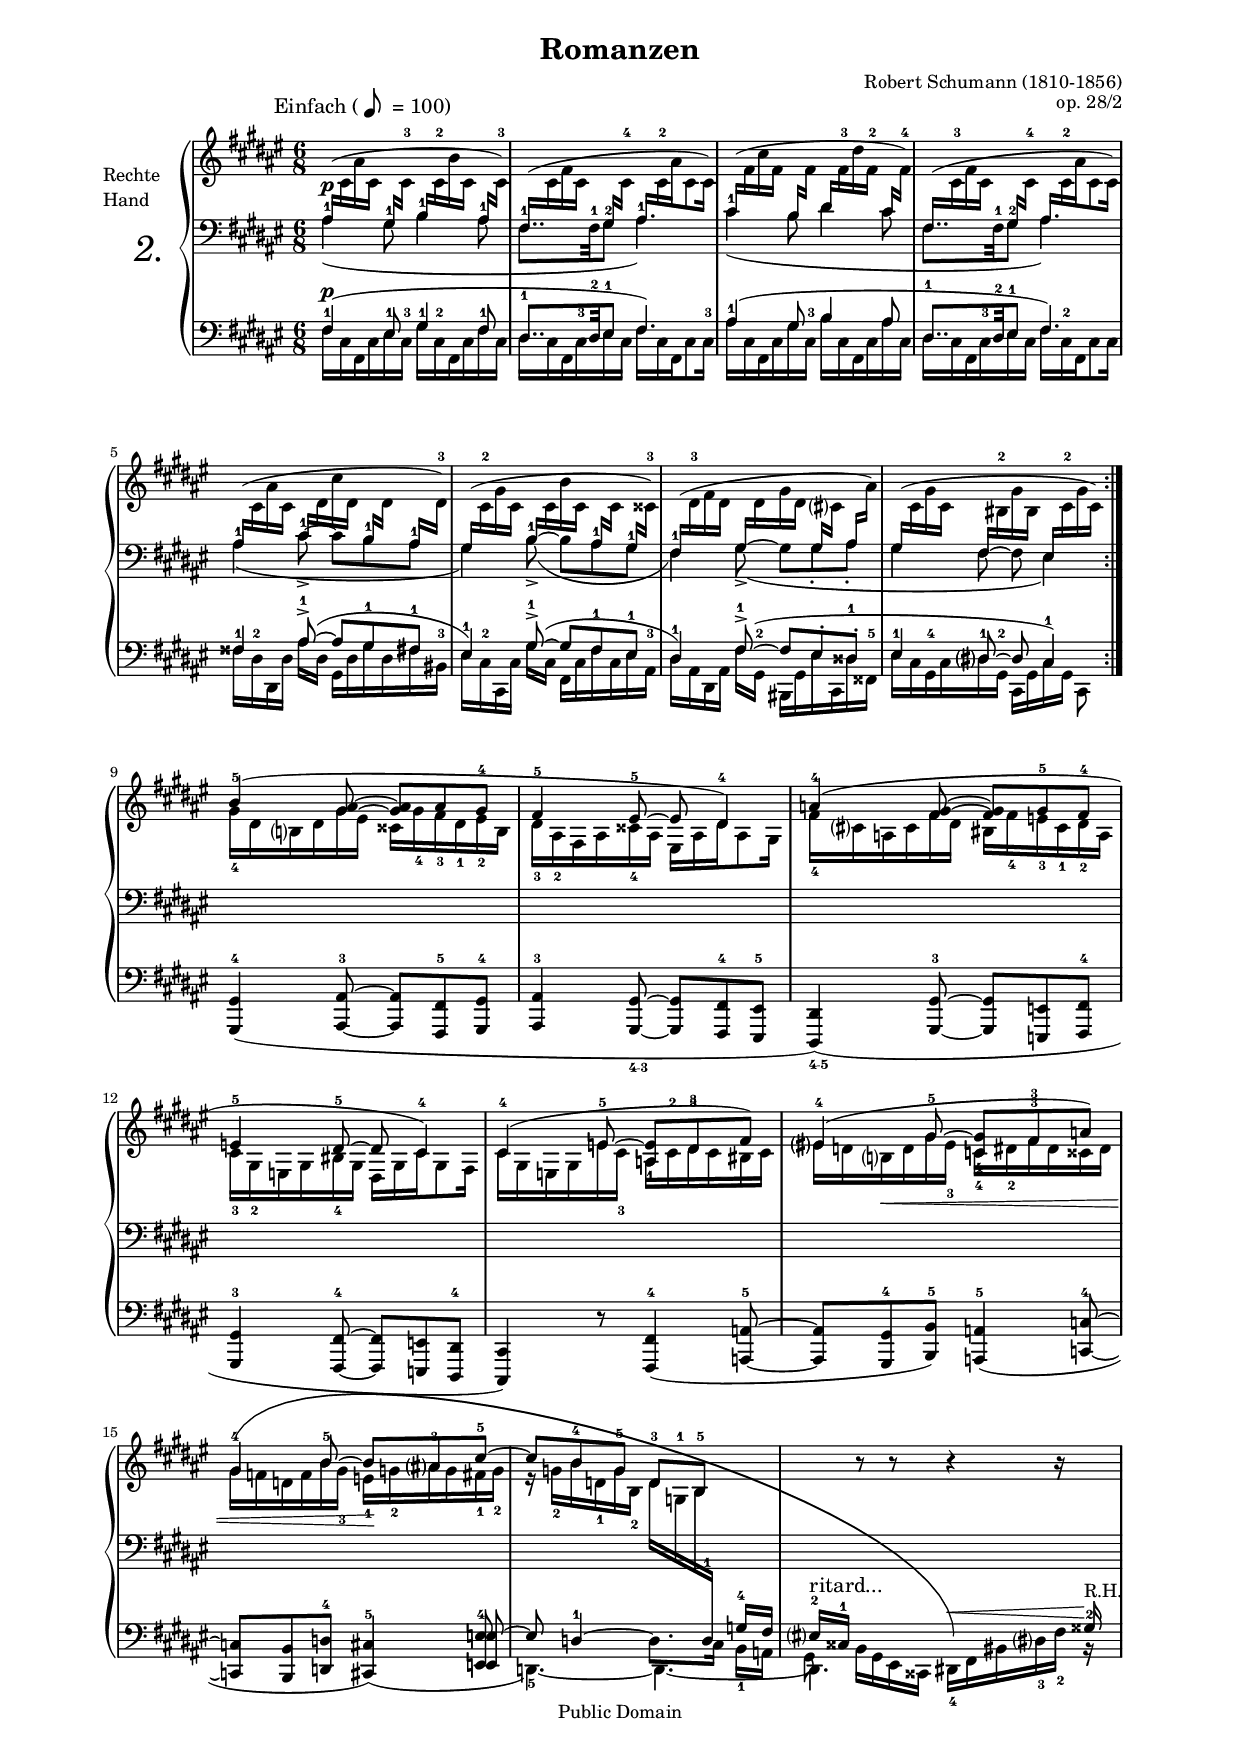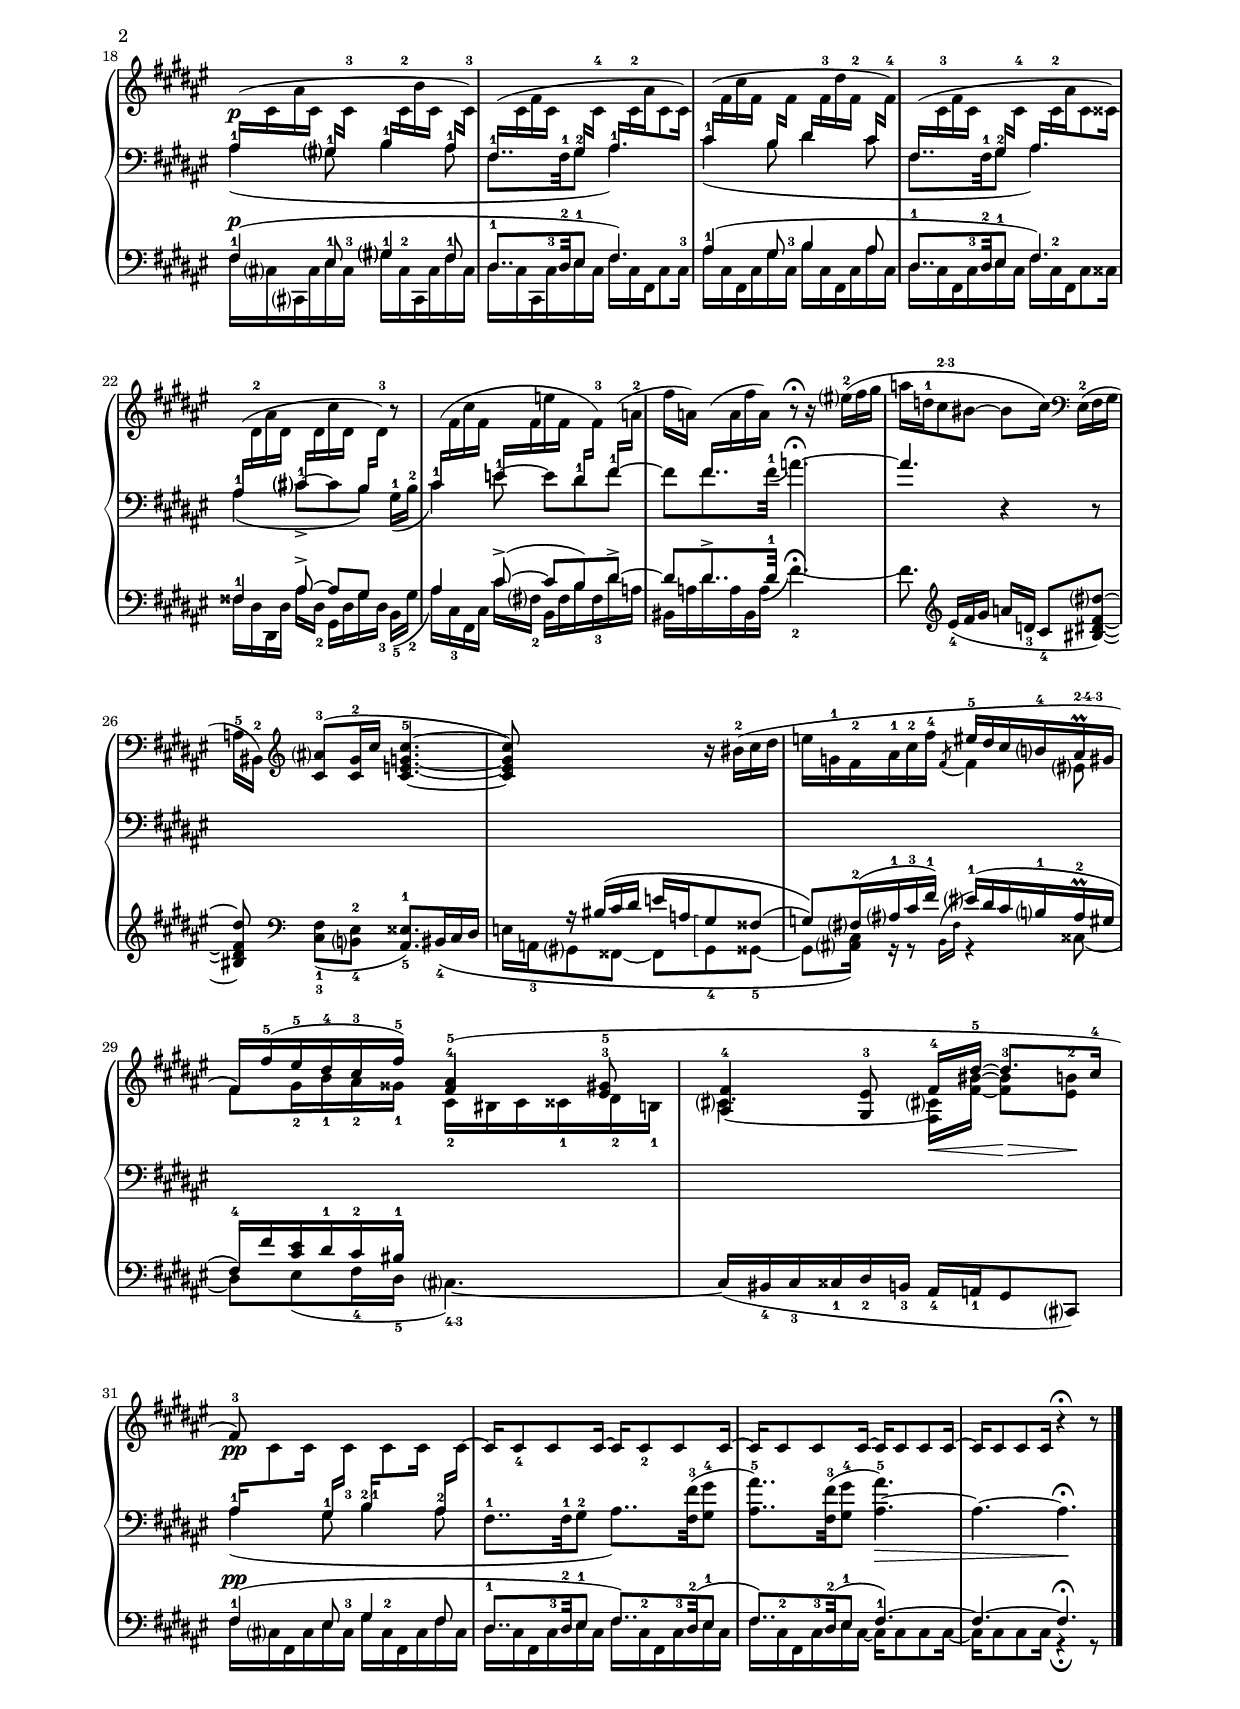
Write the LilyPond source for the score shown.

% NOT FINISHED!!!!

\include "deutsch.ly"

#(set-global-staff-size 16)

\version "2.9.16"

\header {
  title = "Romanzen"
  opus = "op. 28/2"
  composer = "Robert Schumann (1810-1856)"
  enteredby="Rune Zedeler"
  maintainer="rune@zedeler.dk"
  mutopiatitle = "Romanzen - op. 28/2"
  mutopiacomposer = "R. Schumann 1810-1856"
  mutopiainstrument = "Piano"
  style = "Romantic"
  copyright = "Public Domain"
}

u = { \change Staff = up  \stemDown }
m = { \change Staff = mid  \stemUp  }

%
% d = .. complains about note names.
% 
#(define d  #{ \change Staff = down  \stemUp #})

forcedBreak = \break

global =  { \key fis \major \time 6/8
  \set Score.beatLength =  #(ly:make-moment 3 8)
  \repeat volta 2 { s2.*8 } s2.*26 \bar "|."
}

righta =  \transpose c cis' {
 % \stemUp \slurUp \tieUp
 \stemUp
 \repeat volta 2 {
  \override TextScript   #'extra-offset = #'(-8.0 . 2.5)
  \m  a,16[^\p( \u c^\markup {
      \large "Einfach ("
      \note #"8" #1
      \large " = 100)" }
  a c ] \m  g,[ \u c^3 ] \m  b,[ \u c^2 b c] \m  a,[ \u c^3]) | 
  \revert TextScript #'extra-offset
  \m  f,[( \u c f c] \m  g,[ \u c^4] \m  a,[ \u c^2 a c8  c16)] | 
  \m  c16[( \u f c' f] \m  b,[ \u f] \m  d[ \u f^3 d' f^2] \m  c[ \u  f)^4] |
  \m  f,16[( \u c16^3 f c] \m  g,[ \u c^4] \m  a,[ \u c^2 a c8  c16)] |
  \m  a,[( \u c a c] \m  c[ \u d c' d] \m  b,[ \u d] \m  a,[ \u  d)^3] |
  \m  g,[( \u c^2 g c] \m  b,[ \u c b c] \m  a,[ \u c] \m  g,[ \u  cis)^3] |
  \m  f,[( \u d^3 f d] \m  g,[ \u d g d] \m  g,[ \u c] \m  a,[ \u  a)] |
  \m  g,[( \u c g c] \m  f,[ \u h,^2 g h,] \m  e,[ \u c^2 g  c)] |
 }
 \forcedBreak
 \stemUp \slurUp \tieUp
 b4^5( <a g>8~<a g> a g^4 |
 f4^5 e8^5~e  d4)^4 |
 as4^4( <g f>8~<g f> g^5 f^4 |
 es4^5 d8^5~d  c4)^4 |
 c^4( es8^5~<es as,_1> d^3  f) |
 e4^4( g8^5~<g ces_4> f^3  as) |
 g4^4 b8^5~b a c'^5~ |
 c' b^4 ges^5 des^3 b,^5 \d  ges,16[^4 f,] |
 e,^2^\markup { \large "ritard..." } cis,^1 \u r8 r r4 r16 \d gis,^2^"R.H."] |


 \forcedBreak
 \m  a,16[^\p( \u c a c] \m  g,[ \u c^3] \m  b,[ \u c^2 b c] \m  a,[ \u  c)^3 ]| 
 \m  f,[( \u c f c] \m  g,[ \u c^4] \m  a,[ \u c^2 a c8  c16)] | 
 \m  c16[( \u f c' f] \m  b,[ \u f] \m  d[ \u f^3 d' f^2] \m  c[ \u  f)]^4 | 
 \m  f,[( \u c^3 f c] \m  g,[ \u c^4] \m  a,[ \u c^2 a c8  cis16)] |
 \m  a,[( \u d^2 a d] \m  c[ \u d c' d] \m  b,[ \u  d)^3] r8 |
 \m  c16[( \u f c' f] \m  es[ \u f es' f] \m  d[ \u  f)^3] \m  f[( \u as^2] |
  f'[  as)] \m  f[( \u as f'  as)] r8^\fermata r16 e'^2( f' g' | \stemNeutral \tieNeutral
 as' des'^1 c'8^\markup { \finger "2-3" } h~h  c'16) \clef F  e,16[(^2 f, g,] |
 \forcedBreak

  as,[^5 h,,^2)] \clef G <c a^3>8[( <c g^2>16 c'] <c es ges c'^5>4.~
 <c es ges c'>8) s4 s8 r16 h^2( c' d' | 
 es' ges-1 f-2 a-1 c'-2 f'-4 \stemUp \tieUp e'-5 d' c' b-4 a^\prall^\markup { \finger "2-4-3" } g |
  f) f'-5( e'-5 d'-4 c'-3  f')-5 <f^4 a^5>4( <e^3 g^5>8 |
 <a, f^4>4 <g, e^3>8 f16^4 d'^5~ d'8.[ c'16^4] |
 \forcedBreak 
 << f8)^3_\pp \new Voice =  "another" { \m  a,16[ \u c8 c16] } >> \m  g,[ \u c_3] \m  b,[^\markup { \finger "2-1" } \u c8 c16] \m  a,[ \u c]~ | \stemNeutral
 c16 c8_4 c c16~c c8_2 c c16~ |
 c16 c8 c c16~c c8 c c16~ |
 c16 c8 c c16 r4^\fermata r8 | \bar "|."

}

rightb =  \transpose c cis' {
 \relative c { \stemDown \slurDown
  \repeat volta 2 {
   a4^1( g8^1 b4^1 a8^1 |
   f8..^1 f32^1 g8^2  a4.)^1 |
   c4^1( b8 d4 c8 |
   f,8.. f32^1 g8^2  a4.) |
   a4(^1 c8^1_\accent~c b^1 a^1 |
    g4) b8^1_\accent(~b a^1 g^1 |
    f4)^1 g8_\accent(~g g_. a_. |
   g4 f8~f  e4) |
  }
 }
 \u \slurUp
 g16_4 d b, d g e cis g_4 f_3 d_1 e_2 b, |
 d_3 a,_2 f, a, cis_4 a, e, a, d a,8 g,16 |
 f_4 c as, c f d h, f_4 es_3 c_1 d_2 as, |
 c_3 g,_2 es, g, h,_4 g, d, g, c g,8 f,16 |
 c g, es, g, es c_3 as, c^2 d^3 c h, c |
 e des b,\< des g e_3 ces_4 d_2 f^3 d cis d |
 \once \override PhrasingSlur   #'extra-offset = #'(0 . 3)
 g\( fes des fes b g_3 es_1\! ges_2 a^3 ges f_1 ges_2 |
 r ges_2 b des_1 ges b,_2 des ges,^1 b, \d des,^1 \stemDown \transpose c' c { b,[_1 as,] |
 g,8  b,16[ g, e, cis,]  d,\)_4 \< f, h, d_3 f_2  r16\! }

 \change Staff=mid
 \relative c { \stemDown \slurDown
  a4^1( g8^1 b4^1 a8^1 |
  f8..^1 f32^1 g8^2  a4.)^1 |
  c4^1( b8 d4 c8 |
  f,8.. f32^1 g8^2  a4.) |
  a4^1( c8^1_\accent~[c b)] g16^1([ b^2] |
   c4)^1 es8^1~es d^1 f^1~ |
  \override PianoStaff.Arpeggio  #'direction = #UP
  f f8.. f32^1( as4.)^\fermata\arpeggio ~ |
  \revert PianoStaff.Arpeggio #'direction
  \stemUp \tieUp as r4 r8 |
 }
  s2. s
 \u s4. \grace {
  \override Stem   #'stroke-style = #"grace"
  f8(
  \revert Stem #'stroke-style }
  f4) e8 |
 f g16_2 b_1 a_2 gis_1 c_2 h, c cis_1 d_2 b,_1 |
 \tieDown c4.~<f, c  >16\< \tieNeutral <f h>~ < f^3 h >8[\>\! < e b^2> \!] |
 \change Staff=mid
 \transpose c' c {
  a4^1( g8^1 b4 a8^2 |
  f8..^1 f32^1 g8^2  a8..)   \slurUp <f f'^3>32( <g g'^4>8 |
  <a a'^5>8..) <f f'^3>32( <g g'^4>8 <a a'^5 >4.\>) ~ |
  a~ a\!^\fermata \bar "|."
 }
}

lefta =  \transpose c cis {
 \stemUp \slurUp \tieUp
 \repeat volta 2 {
  f4^1( e8^1 g4^1 f8^1 |
  d8..^1 d32^2 e8^1  f4.) |
  a4^1( g8 b4 a8 |
  d8..^1 d32^2 e8^1  f4.) |
  fis4^1 a8^1^\accent(~a g^1 f^1 |
   e4)^1 g8^1^\accent(~g f^1 e^1 |
   d4)^1 f8^1^\accent(~f e^. dis^1^. |
  e4^1 d8^1~d  c4)^1 |
 }
 \d \tieNeutral \slurDown
 <<
 \transpose c' c {
  g4 a8~a f g | a4 g8~g f e |
  d4 g8~g es f | g4 f8~f es d |
  c4 r8 f4 as8~ | as g b as4 ces'8~ |
  ces' b des' c'4 \new Voice =  "another" { \stemUp \tieUp <es' es>8~ |
  es' des'4^1~ \stemDown  des'8.[ c'16] }
 }
 \transpose c' c, {
  g4(-4 a8-3~a f-5 g-4 | a4-3 g8-\markup { \finger "4-3" } ~g f-4 e-5 |
   d4)-\markup { \finger "4-5" }( g8-3~g es f-4 | g4-3 f8-4~f es d-4 |
   c4) r8 f4-4( as8-5~ | as g-4  b)-5 as4-5( ces'8-4~ |
  ces' b des'-4  c'4)-5( <es'-4 es''>8 |
  \stemDown \tieDown  des'4.)_5~des'~ |
  \override NoteColumn   #'horizontal-shift = #-1 des' s
 }
 >>
 \change Staff=down \stemUp \slurUp \tieUp \phrasingSlurUp
 f4^1( e8^1 g4^1 f8^1 |
 d8..^1 d32^2 e8^1  f4.) |
 a4^1( g8 b4 a8 |
 d8..^1 d32^2 e8^1  f4.) |
 fis4 a8^\accent~a g s |
 a4 c'8^\accent(~c'  b) d'^\accent~ |
 d' d'8..^\accent d'32-1 s4. |
 s2.*2
 s8 r16 h\( c' d' es' as g8\arpeggio  fis(
 ges)\) f16-2( a-1 c'-3  f')-1 \grace {
  \override Stem   #'stroke-style = #"grace"
  \stemDown \slurUp  b,[( f] \stemUp 
  \revert Stem #'stroke-style }
  e')-1( d' c' b-1 a-2\prall g 
  f16)-4 f' <c' e'> d'-1 c'-2 h-1 s4.
 s2.
 f4^1( e8 g4 f8 |
 d8..^1 d32-2 e8^1  f8..) d32^2( e8^1 |
  f8..) d32-2( e8^1  f4.)^1 ~ |
 f~ f\fermata |
}

leftb =  \transpose c cis {
 \stemDown \slurDown \tieDown
 \repeat volta 2 {
  f16^\p c f, c e c-3 g c-2 f, c f c |
  d c f, c-3 e c f c f, c8 c16-3 |
  a16 c f, c g c-3 b c f, c a c |
  d c f, c-3 e c f c-2 f, c8 c16 |
  fis d-2 d, d  a[ d] g, d g d f h,-3 |
  e c-2 c, c  g[ c] f, c f c e a,-3 |
  d a, d, a,  f[ g,-2] h,, g, e c, dis fis,-5 |
  e c g,-4 c d g,-2  c,[ g, c g,] c,8 |
 }

 s2.*9 |

 f16^\p c c, c e c-3 g c-2 c, c f c |
 d c c, c-3 e c f c f, c8 c16-3 |
 a16 c f, c g c-3 b c f, c a c |
 d c f, c-3 e c f c-2 f, c8 cis16 |
 fis^1 d d, d  a[ d_2] g, d g d_3  b,[_5( g_2] |
  a) c_3 f, c  c'[ f_2] b, f b f_3 d' as |
 h, as d' as h, as( f'4.)^\fermata\arpeggio_2 ~
 \d \stemDown f'8. \clef G \stemNeutral \tieNeutral \phrasingSlurDown
   \transpose c c' { e16[_4( f g]  as[ des_3]  c8[_4 <h, d f d'>)]~ |
 <h, d f d'>} \clef F <c_3 f_1>[( <b,_4 e^2>] <a,_5 eis^1>8.) h,16_4\( c d |
 \voiceTwo
 es as,_3 g,8 fis,~fis, g,_4\arpeggio gis,_5~ |
 gis, <a, c>16\) r16 r8 r4 cis8( |
  d) e( f16_4 d_5  c4.)_ \markup { \finger "4-3" }~ |
 \oneVoice
 c16( h,_4 c_3 cis_1 d_2 b,_3 a,_4 as,_1 g,8  c,8) |
 \change Staff = down \stemDown \tieDown
 f16^\pp c f, c e c-3 g c-2 f, c f c |
 d c f, c-3 e c f c-2 f, c-3 e c |
 f c-2 f, c-3 e c ~ c c8 c c16 ~ |
 c c8 c c16 r4_\fermata r8 \bar "|." |
}


\paper {
    indent = 0.5 \in
    % textheight = 29.8 \cm
    pagenumber = no
    line-width = 17.0 \cm
}  
		       
\score { 
  \context PianoStaff <<
    #(set-accidental-style 'piano-cautionary)
    \override PianoStaff.NoteCollision   #'merge-differently-dotted = ##t
    \set PianoStaff.connectArpeggios = ##t
    \override PianoStaff.Arpeggio #'stencil = #ly:arpeggio::brew-chord-bracket

    \override PianoStaff.InstrumentName #'font-size = #6
    \override PianoStaff.InstrumentName #'font-shape = #'italic
    \override PianoStaff.InstrumentName #'font-magnification = #3
    
    \set PianoStaff.instrumentName = "  2."
    \new Staff =  "up" {
      \override Staff.DynamicLineSpanner   #'direction = #DOWN
      \clef G <<\global \new Voice =  "upv" \righta >>
    }
    \new Staff =  "mid" {
    \override Staff.InstrumentName #'font-size = #0
    \override Staff.InstrumentName #'font-shape = #'upright
    \override Staff.InstrumentName #'font-magnification = #1
    \override Staff.InstrumentName #'extra-offset = #'(0 . 6)
   % \set Staff.instrumentName = "\\begin{turn}{-90}{Rechte Hand}\\end{turn}"
    \set Staff.instrumentName = \markup { \column { Rechte Hand }  \hspace #2 }
      \clef F <<\global \new Voice =  "midv" \rightb>>
    }
      \new Staff =  "down" {
        \override Staff.DynamicLineSpanner   #'direction = #UP
        \clef F
	<< \global \new Voice \lefta \new Voice \leftb >>
    }
  >>
  \layout { 
    \context {
      \RemoveEmptyStaffContext
    }
    \context {
      \Score
      \override SpacingSpanner #'common-shortest-duration = #(ly:make-moment 1 8)
    }
    \context {
      \PianoStaff
      \override VerticalAlignment #'forced-distance = #13.0
    }
  }
  
  \midi {
    \context {
      \Score
      tempoWholesPerMinute = #(ly:make-moment 100 8)
      }
    }


}


